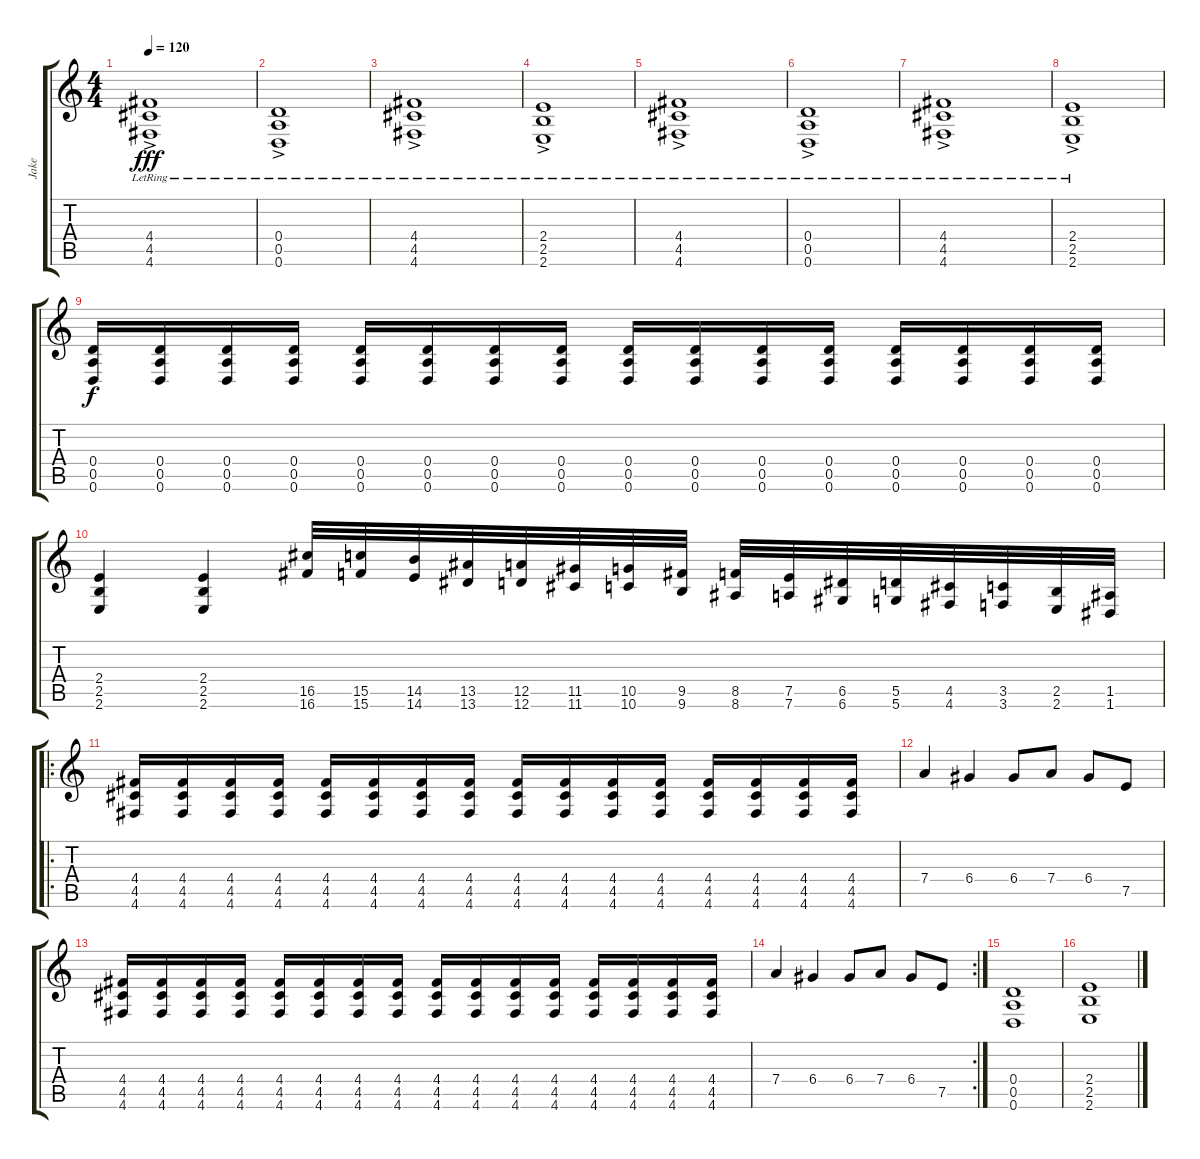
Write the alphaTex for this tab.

\track ("Jake" "Jake") {instrument overdrivenguitar}
\staff {score tabs}
\tuning (E4 B3 G3 D3 A2 D2) {hide}
\ts (4 4)
\tempo 120
\clef g2
\ks c
(4.4{ac} 4.5{lr} 4.6).1{dy fff instrument overdrivenguitar} |
(0.4{ac lr} 0.5{lr} 0.6).1 |
(4.4{ac lr} 4.5{lr} 4.6).1 |
(2.4{ac lr} 2.5{lr} 2.6).1 |
(4.4{ac lr} 4.5{lr} 4.6).1 |
(0.4{ac lr} 0.5{lr} 0.6).1 |
(4.4{ac lr} 4.5{lr} 4.6).1 |
(2.4{ac lr} 2.5{lr} 2.6).1 |
(0.4 0.5 0.6).16{dy f} (0.4 0.5 0.6).16 (0.4 0.5 0.6).16 (0.4 0.5 0.6).16 (0.4 0.5 0.6).16 (0.4 0.5 0.6).16 (0.4 0.5 0.6).16 (0.4 0.5 0.6).16 (0.4 0.5 0.6).16 (0.4 0.5 0.6).16 (0.4 0.5 0.6).16 (0.4 0.5 0.6).16 (0.4 0.5 0.6).16 (0.4 0.5 0.6).16 (0.4 0.5 0.6).16 (0.4 0.5 0.6).16 |
(2.4 2.5 2.6).4 (2.4 2.5 2.6).4 (16.5 16.6).32 (15.5 15.6).32 (14.5 14.6).32 (13.5 13.6).32 (12.5 12.6).32 (11.5 11.6).32 (10.5 10.6).32 (9.5 9.6).32 (8.5 8.6).32 (7.5 7.6).32 (6.5 6.6).32 (5.5 5.6).32 (4.5 4.6).32 (3.5 3.6).32 (2.5 2.6).32 (1.5 1.6).32 |
\ro
(4.4 4.5 4.6).16 (4.4 4.5 4.6).16 (4.4 4.5 4.6).16 (4.4 4.5 4.6).16 (4.4 4.5 4.6).16 (4.4 4.5 4.6).16 (4.4 4.5 4.6).16 (4.4 4.5 4.6).16 (4.4 4.5 4.6).16 (4.4 4.5 4.6).16 (4.4 4.5 4.6).16 (4.4 4.5 4.6).16 (4.4 4.5 4.6).16 (4.4 4.5 4.6).16 (4.4 4.5 4.6).16 (4.4 4.5 4.6).16 |
7.4.4 6.4.4 6.4.8 7.4.8 6.4.8 7.5.8 |
(4.4 4.5 4.6).16 (4.4 4.5 4.6).16 (4.4 4.5 4.6).16 (4.4 4.5 4.6).16 (4.4 4.5 4.6).16 (4.4 4.5 4.6).16 (4.4 4.5 4.6).16 (4.4 4.5 4.6).16 (4.4 4.5 4.6).16 (4.4 4.5 4.6).16 (4.4 4.5 4.6).16 (4.4 4.5 4.6).16 (4.4 4.5 4.6).16 (4.4 4.5 4.6).16 (4.4 4.5 4.6).16 (4.4 4.5 4.6).16 |
\rc 2
7.4.4 6.4.4 6.4.8 7.4.8 6.4.8 7.5.8 |
(0.4 0.5 0.6).1 |
(2.4 2.5 2.6).1
